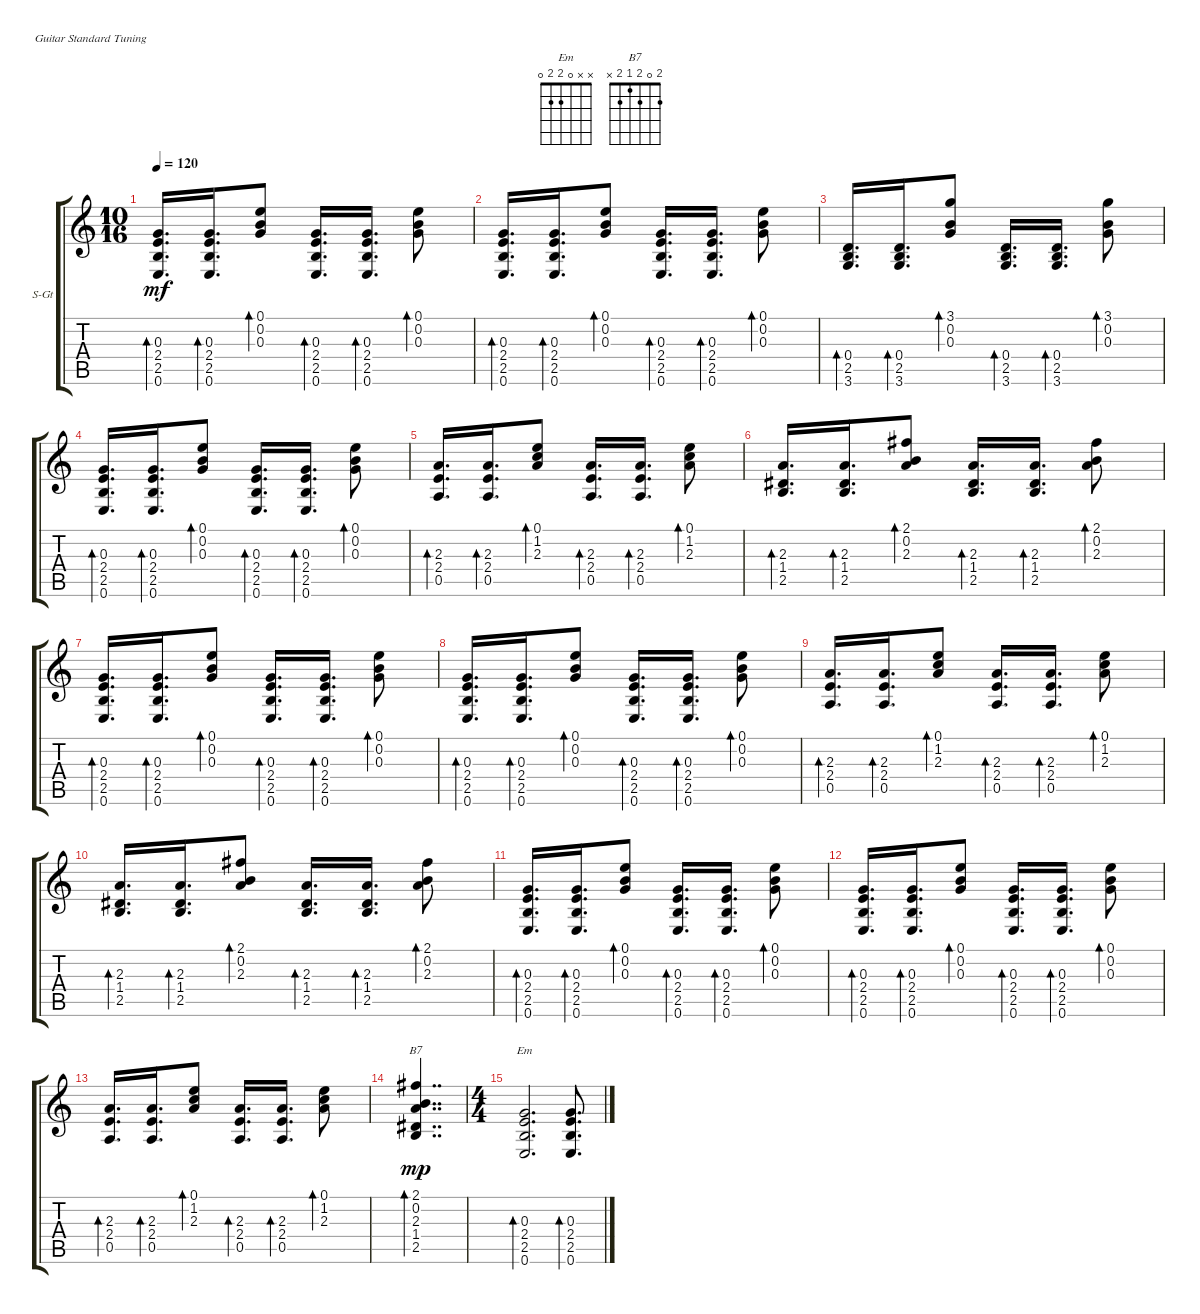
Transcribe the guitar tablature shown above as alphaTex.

\defaultSystemsLayout 4
\bracketExtendMode groupsimilarinstruments
\firstSystemTrackNameOrientation horizontal
\otherSystemsTrackNameOrientation horizontal
\track ("Steel Guitar" "S-Gt") {instrument acousticguitarsteel}
\staff {score tabs}
\tuning (E4 B3 G3 D3 A2 E2)
\chord ("Em" x x 0 2 2 0)
\chord ("B7" 2 0 2 1 2 x)
\ts (10 16)
\tempo 120
\clef g2
\ks c
(0.6 2.5 2.4 0.3).16{d bd 30 dy mf} (0.6 2.5 2.4 0.3).16{d bd 30} (0.1 0.2 0.3).8{bd 30} (0.6 2.5 2.4 0.3).16{d bd 30} (0.6 2.5 2.4 0.3).16{d bd 30} (0.1 0.2 0.3).8{bd 30} |
(0.6 2.5 2.4 0.3).16{d bd 30} (0.6 2.5 2.4 0.3).16{d bd 30} (0.1 0.2 0.3).8{bd 30} (0.6 2.5 2.4 0.3).16{d bd 30} (0.6 2.5 2.4 0.3).16{d bd 30} (0.1 0.2 0.3).8{bd 30} |
(3.6 2.5 0.4).16{d bd 30} (3.6 2.5 0.4).16{d bd 30} (3.1 0.2 0.3).8{bd 30} (3.6 2.5 0.4).16{d bd 30} (3.6 2.5 0.4).16{d bd 30} (3.1 0.2 0.3).8{bd 30} |
(0.6 2.5 2.4 0.3).16{d bd 30} (0.6 2.5 2.4 0.3).16{d bd 30} (0.1 0.2 0.3).8{bd 30} (0.6 2.5 2.4 0.3).16{d bd 30} (0.6 2.5 2.4 0.3).16{d bd 30} (0.1 0.2 0.3).8{bd 30} |
(0.5 2.4 2.3).16{d bd 30} (0.5 2.4 2.3).16{d bd 30} (0.1 1.2 2.3).8{bd 30} (0.5 2.4 2.3).16{d bd 30} (0.5 2.4 2.3).16{d bd 30} (0.1 1.2 2.3).8{bd 30} |
(2.5 1.4 2.3).16{d bd 30} (2.5 1.4 2.3).16{d bd 30} (2.1 0.2 2.3).8{bd 30} (2.5 1.4 2.3).16{d bd 30} (2.5 1.4 2.3).16{d bd 30} (2.1 0.2 2.3).8{bd 30} |
(0.6 2.5 2.4 0.3).16{d bd 30} (0.6 2.5 2.4 0.3).16{d bd 30} (0.1 0.2 0.3).8{bd 30} (0.6 2.5 2.4 0.3).16{d bd 30} (0.6 2.5 2.4 0.3).16{d bd 30} (0.1 0.2 0.3).8{bd 30} |
(0.6 2.5 2.4 0.3).16{d bd 30} (0.6 2.5 2.4 0.3).16{d bd 30} (0.1 0.2 0.3).8{bd 30} (0.6 2.5 2.4 0.3).16{d bd 30} (0.6 2.5 2.4 0.3).16{d bd 30} (0.1 0.2 0.3).8{bd 30} |
(0.5 2.4 2.3).16{d bd 30} (0.5 2.4 2.3).16{d bd 30} (0.1 1.2 2.3).8{bd 30} (0.5 2.4 2.3).16{d bd 30} (0.5 2.4 2.3).16{d bd 30} (0.1 1.2 2.3).8{bd 30} |
(2.5 1.4 2.3).16{d bd 30} (2.5 1.4 2.3).16{d bd 30} (2.1 0.2 2.3).8{bd 30} (2.5 1.4 2.3).16{d bd 30} (2.5 1.4 2.3).16{d bd 30} (2.1 0.2 2.3).8{bd 30} |
(0.6 2.5 2.4 0.3).16{d bd 30} (0.6 2.5 2.4 0.3).16{d bd 30} (0.1 0.2 0.3).8{bd 30} (0.6 2.5 2.4 0.3).16{d bd 30} (0.6 2.5 2.4 0.3).16{d bd 30} (0.1 0.2 0.3).8{bd 30} |
(0.6 2.5 2.4 0.3).16{d bd 30} (0.6 2.5 2.4 0.3).16{d bd 30} (0.1 0.2 0.3).8{bd 30} (0.6 2.5 2.4 0.3).16{d bd 30} (0.6 2.5 2.4 0.3).16{d bd 30} (0.1 0.2 0.3).8{bd 30} |
(0.5 2.4 2.3).16{d bd 30} (0.5 2.4 2.3).16{d bd 30} (0.1 1.2 2.3).8{bd 30} (0.5 2.4 2.3).16{d bd 30} (0.5 2.4 2.3).16{d bd 30} (0.1 1.2 2.3).8{bd 30} |
(2.5 1.4 2.3 0.2 2.1).4{dd bd 51 ch "B7" dy mp} |
\ts (4 4)
(0.6 2.5 2.4 0.3).2{d bd 73 ch "Em"} (0.6 2.5 2.4 0.3).8{d bd 73}
